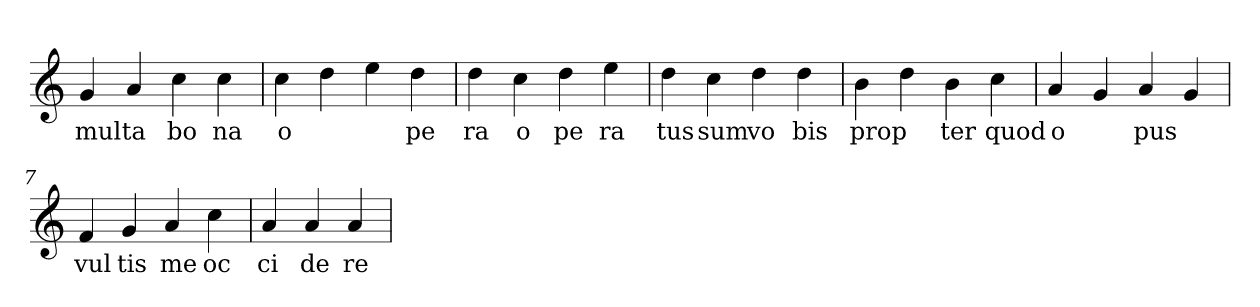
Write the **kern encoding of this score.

**kern	**text
*part1	*part1
*staff1	*staff1
*clefG2	*
=1	=1
4g	mul
4a	ta
4cc	bo
4cc	na
=2	=2
4cc	o
4dd	.
4ee	.
4dd	pe
=3	=3
4dd	ra
4cc	o
4dd	pe
4ee	ra
=4	=4
4dd	tus
4cc	sum
4dd	vo
4dd	bis
=5	=5
4b	prop
4dd	.
4b	ter
4cc	quod
=6	=6
4a	o
4g	.
4a	pus
4g	.
=7	=7
4f	vul
4g	tis
4a	me
4cc	oc
=8	=8
4a	ci
4a	de
4a	re
=	=
*-	*-
